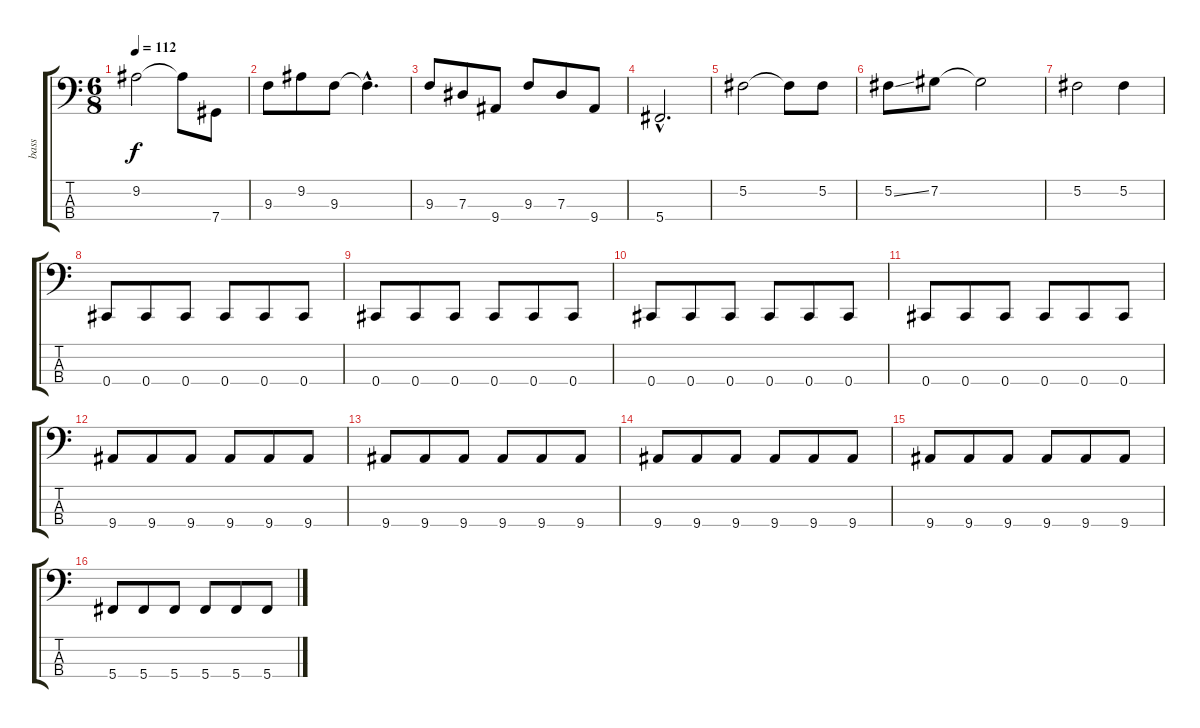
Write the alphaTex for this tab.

\track ("bass" "bass") {instrument electricbasspick}
\staff {score tabs}
\tuning (Gb2 Db2 Ab1 Db1) {hide}
\ts (6 8)
\tempo 112
\clef f4
\ks c
9.2.2{dy f} 9.2{t}.8 7.4.8 |
9.3.8 9.2.8 9.3.8 9.3{hac t}.4{d} |
9.3.8 7.3.8 9.4.8 9.3.8 7.3.8 9.4.8 |
5.4{hac}.2{d} |
5.2.2 5.2{t}.8 5.2.8 |
5.2{ss}.8 7.2.8 7.2{t}.2 |
5.2.2 5.2.4 |
0.4.8 0.4.8 0.4.8 0.4.8 0.4.8 0.4.8 |
0.4.8 0.4.8 0.4.8 0.4.8 0.4.8 0.4.8 |
0.4.8 0.4.8 0.4.8 0.4.8 0.4.8 0.4.8 |
0.4.8 0.4.8 0.4.8 0.4.8 0.4.8 0.4.8 |
9.4.8 9.4.8 9.4.8 9.4.8 9.4.8 9.4.8 |
9.4.8 9.4.8 9.4.8 9.4.8 9.4.8 9.4.8 |
9.4.8 9.4.8 9.4.8 9.4.8 9.4.8 9.4.8 |
9.4.8 9.4.8 9.4.8 9.4.8 9.4.8 9.4.8 |
5.4.8 5.4.8 5.4.8 5.4.8 5.4.8 5.4.8
